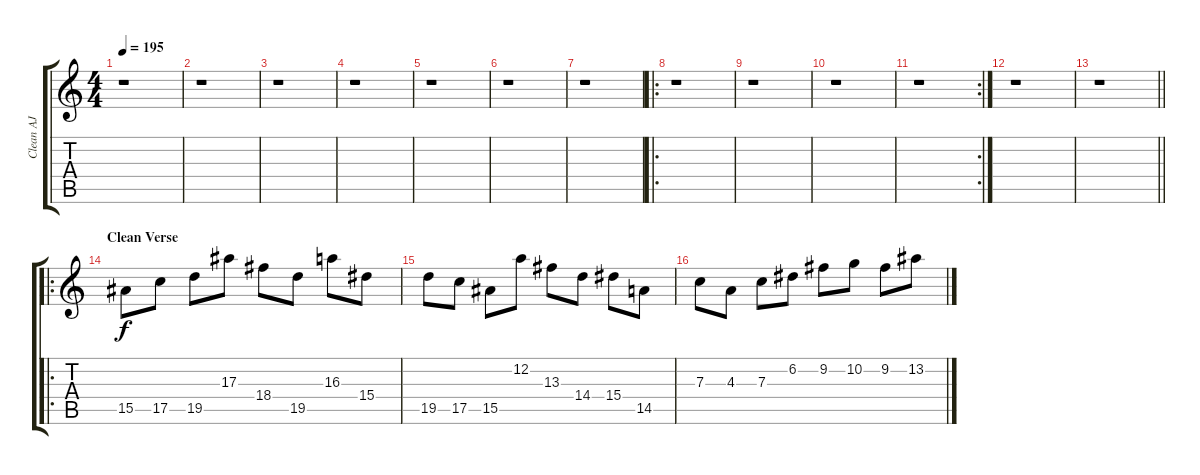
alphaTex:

\track ("Clean AJ" "Clean AJ") {instrument electricguitarclean}
\staff {score tabs}
\tuning (D4 A3 F3 C3 G2 C2) {hide}
\ts (4 4)
\tempo 195
\clef g2
\ks c
r.1{dy f} |
r.1 |
r.1 |
r.1 |
r.1 |
r.1 |
r.1 |
\ro
r.1 |
r.1 |
r.1 |
\rc 2
r.1 |
r.1 |
\barLineRight lightlight
r.1 |
\ro
\section ("" "Clean Verse")
15.5.8 17.5.8 19.5.8 17.3.8 18.4.8 19.5.8 16.3.8 15.4.8 |
19.5.8 17.5.8 15.5.8 12.2.8 13.3.8 14.4.8 15.4.8 14.5.8 |
7.3.8 4.3.8 7.3.8 6.2.8 9.2.8 10.2.8 9.2.8 13.2.8
